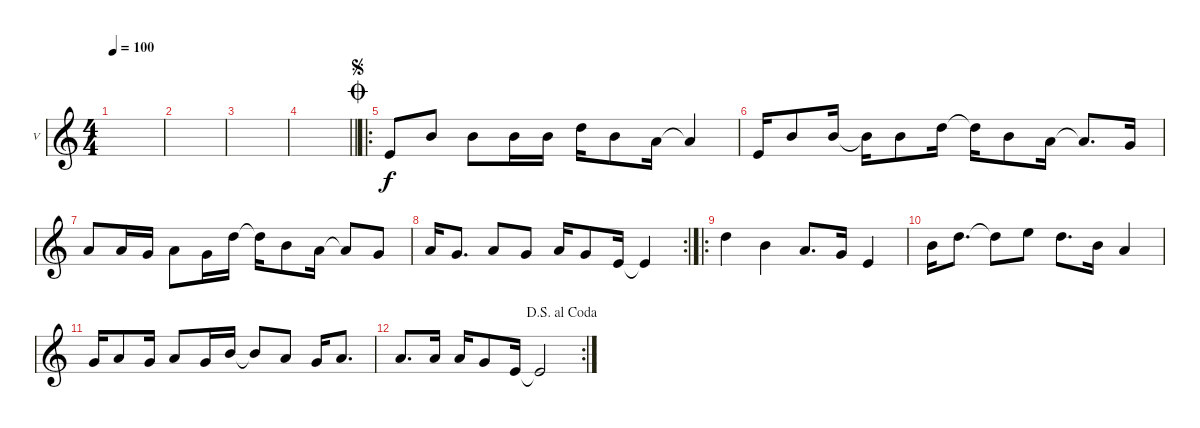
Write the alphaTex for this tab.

\defaultSystemsLayout 4
\bracketExtendMode groupsimilarinstruments
\firstSystemTrackNameOrientation horizontal
\otherSystemsTrackNameOrientation horizontal
\track ("Vocal" "V") {instrument altosax}
\staff {score}
\tuning (E4 B3 G3 D3 A2 E2)
\displaytranspose 12
\ts (4 4)
\tempo 100
\clef g2
\ks c
|
|
|
\barLineRight lightlight
|
\ro
\jump coda
\jump segno
2.4.8 0.2.8 0.2.8 0.2.16 0.2.16 3.2.16 0.2.8 2.3.16 2.3{t}.4 |
2.4.16 0.2.8 0.2.16 0.2{t}.16 0.2.8 3.2.16 3.2{t}.16 0.2.8 2.3.16 2.3{t}.8{d} 0.3.16 |
2.3.8 2.3.16 0.3.16 2.3.8 0.3.16 3.2.16 3.2{t}.16 0.2.8 2.3.16 2.3{t}.8 0.3.8 |
\rc 2
2.3.16 0.3.8{d} 2.3.8 0.3.8 2.3.16 0.3.8 2.4.16 2.4{t}.4 |
\ro
3.2.4 0.2.4 2.3.8{d} 0.3.16 2.4.4 |
0.2.16 3.2.8{d} 3.2{t}.8 0.1.8 3.2.8{d} 0.2.16 2.3.4 |
0.3.16 2.3.8 0.3.16 2.3.8 0.3.16 0.2.16 0.2{t}.8 2.3.8 0.3.16 2.3.8{d} |
\rc 2
\jump dalsegnoalcoda
2.3.8{d} 2.3.16 2.3.16 0.3.8 2.4.16 2.4{t}.2
